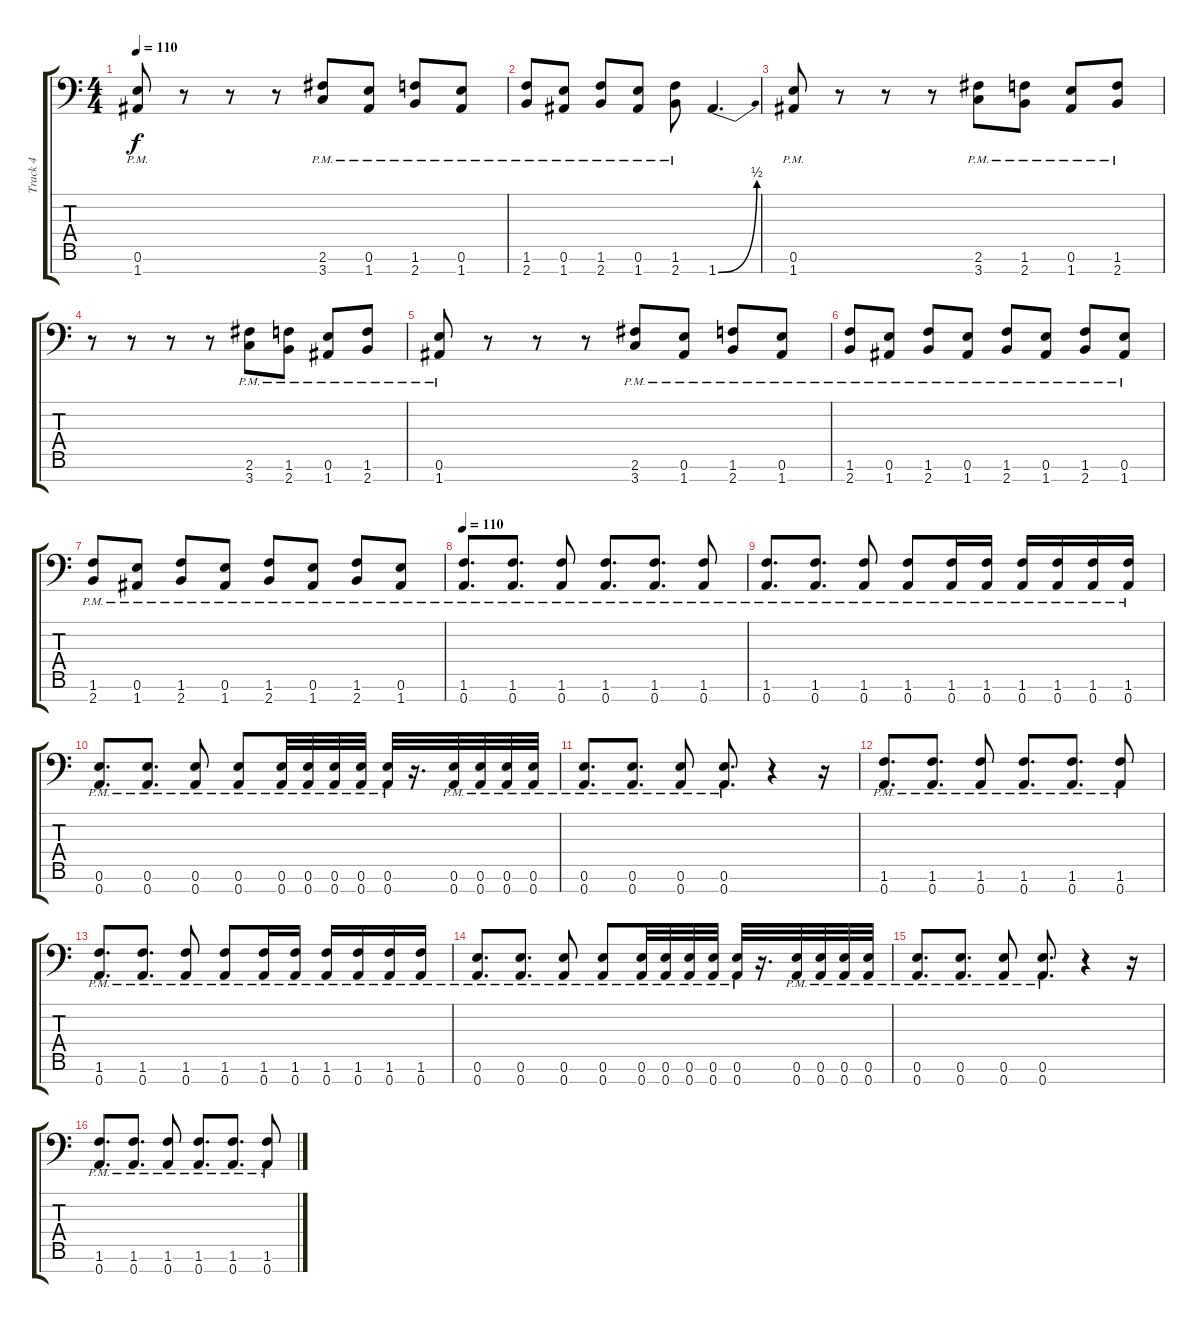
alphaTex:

\track ("Track 4" "Track 4") {instrument distortionguitar}
\staff {score tabs}
\tuning (E4 B3 G3 D3 A2 E2 A1) {hide}
\ts (4 4)
\tempo 110
\clef f4
\ks c
(0.6{pm} 1.7{pm}).8{dy f} r.8 r.8 r.8 (2.6{pm} 3.7{pm}).8 (0.6{pm} 1.7{pm}).8 (1.6{pm} 2.7{pm}).8 (0.6{pm} 1.7{pm}).8 |
(1.6{pm} 2.7{pm}).8 (0.6{pm} 1.7{pm}).8 (1.6{pm} 2.7{pm}).8 (0.6{pm} 1.7{pm}).8 (1.6{pm} 2.7{pm}).8 1.7{be (bend 0 0 60 2)}.4{d} |
(0.6{pm} 1.7{pm}).8 r.8 r.8 r.8 (2.6{pm} 3.7{pm}).8 (1.6{pm} 2.7{pm}).8 (0.6{pm} 1.7{pm}).8 (1.6{pm} 2.7{pm}).8 |
r.8 r.8 r.8 r.8 (2.6{pm} 3.7{pm}).8 (1.6{pm} 2.7{pm}).8 (0.6{pm} 1.7{pm}).8 (1.6{pm} 2.7{pm}).8 |
(0.6{pm} 1.7{pm}).8 r.8 r.8 r.8 (2.6{pm} 3.7{pm}).8 (0.6{pm} 1.7{pm}).8 (1.6{pm} 2.7{pm}).8 (0.6{pm} 1.7{pm}).8 |
(1.6{pm} 2.7{pm}).8 (0.6{pm} 1.7{pm}).8 (1.6{pm} 2.7{pm}).8 (0.6{pm} 1.7{pm}).8 (1.6{pm} 2.7{pm}).8 (0.6{pm} 1.7{pm}).8 (1.6{pm} 2.7{pm}).8 (0.6{pm} 1.7{pm}).8 |
(1.6{pm} 2.7{pm}).8 (0.6{pm} 1.7{pm}).8 (1.6{pm} 2.7{pm}).8 (0.6{pm} 1.7{pm}).8 (1.6{pm} 2.7{pm}).8 (0.6{pm} 1.7{pm}).8 (1.6{pm} 2.7{pm}).8 (0.6{pm} 1.7{pm}).8 |
\tempo 110
(1.6{pm} 0.7{pm}).8{d} (1.6{pm} 0.7{pm}).8{d} (1.6{pm} 0.7{pm}).8 (1.6{pm} 0.7{pm}).8{d} (1.6{pm} 0.7{pm}).8{d} (1.6{pm} 0.7{pm}).8 |
(1.6{pm} 0.7{pm}).8{d} (1.6{pm} 0.7{pm}).8{d} (1.6{pm} 0.7{pm}).8 (1.6{pm} 0.7{pm}).8 (1.6{pm} 0.7{pm}).16 (1.6{pm} 0.7{pm}).16 (1.6{pm} 0.7{pm}).16 (1.6{pm} 0.7{pm}).16 (1.6{pm} 0.7{pm}).16 (1.6{pm} 0.7{pm}).16 |
(0.6{pm} 0.7{pm}).8{d} (0.6{pm} 0.7{pm}).8{d} (0.6{pm} 0.7{pm}).8 (0.6{pm} 0.7{pm}).8 (0.6{pm} 0.7{pm}).32 (0.6{pm} 0.7{pm}).32 (0.6{pm} 0.7{pm}).32 (0.6{pm} 0.7{pm}).32 (0.6{pm} 0.7{pm}).32 r.16{d} (0.6{pm} 0.7{pm}).32 (0.6{pm} 0.7{pm}).32 (0.6{pm} 0.7{pm}).32 (0.6{pm} 0.7{pm}).32 |
(0.6{pm} 0.7{pm}).8{d} (0.6{pm} 0.7{pm}).8{d} (0.6{pm} 0.7{pm}).8 (0.6{pm} 0.7{pm}).8{d} r.4 r.16 |
(1.6{pm} 0.7{pm}).8{d} (1.6{pm} 0.7{pm}).8{d} (1.6{pm} 0.7{pm}).8 (1.6{pm} 0.7{pm}).8{d} (1.6{pm} 0.7{pm}).8{d} (1.6{pm} 0.7{pm}).8 |
(1.6{pm} 0.7{pm}).8{d} (1.6{pm} 0.7{pm}).8{d} (1.6{pm} 0.7{pm}).8 (1.6{pm} 0.7{pm}).8 (1.6{pm} 0.7{pm}).16 (1.6{pm} 0.7{pm}).16 (1.6{pm} 0.7{pm}).16 (1.6{pm} 0.7{pm}).16 (1.6{pm} 0.7{pm}).16 (1.6{pm} 0.7{pm}).16 |
(0.6{pm} 0.7{pm}).8{d} (0.6{pm} 0.7{pm}).8{d} (0.6{pm} 0.7{pm}).8 (0.6{pm} 0.7{pm}).8 (0.6{pm} 0.7{pm}).32 (0.6{pm} 0.7{pm}).32 (0.6{pm} 0.7{pm}).32 (0.6{pm} 0.7{pm}).32 (0.6{pm} 0.7{pm}).32 r.16{d} (0.6{pm} 0.7{pm}).32 (0.6{pm} 0.7{pm}).32 (0.6{pm} 0.7{pm}).32 (0.6{pm} 0.7{pm}).32 |
(0.6{pm} 0.7{pm}).8{d} (0.6{pm} 0.7{pm}).8{d} (0.6{pm} 0.7{pm}).8 (0.6{pm} 0.7{pm}).8{d} r.4 r.16 |
(1.6{pm} 0.7{pm}).8{d} (1.6{pm} 0.7{pm}).8{d} (1.6{pm} 0.7{pm}).8 (1.6{pm} 0.7{pm}).8{d} (1.6{pm} 0.7{pm}).8{d} (1.6{pm} 0.7{pm}).8
